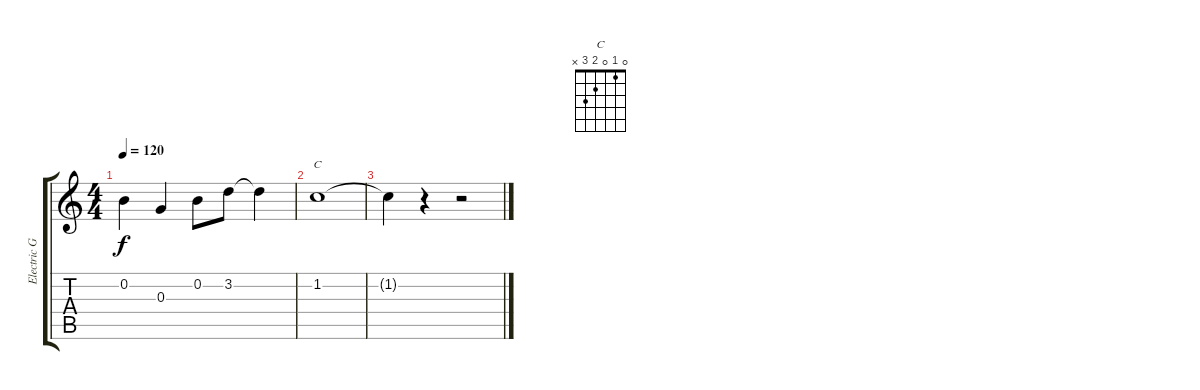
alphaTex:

\track ("Electric Guitar" "Electric G") {instrument electricguitarjazz}
\staff {score tabs}
\tuning (E4 B3 G3 D3 A2 E2) {hide}
\chord ("C" 0 1 0 2 3 x)
\ts (4 4)
\tempo 120
\clef g2
\ks c
0.2.4{dy f} 0.3.4 0.2.8 3.2.8 3.2{t}.4 |
1.2.1{ch "C"} |
1.2{t}.4 r.4 r.2
